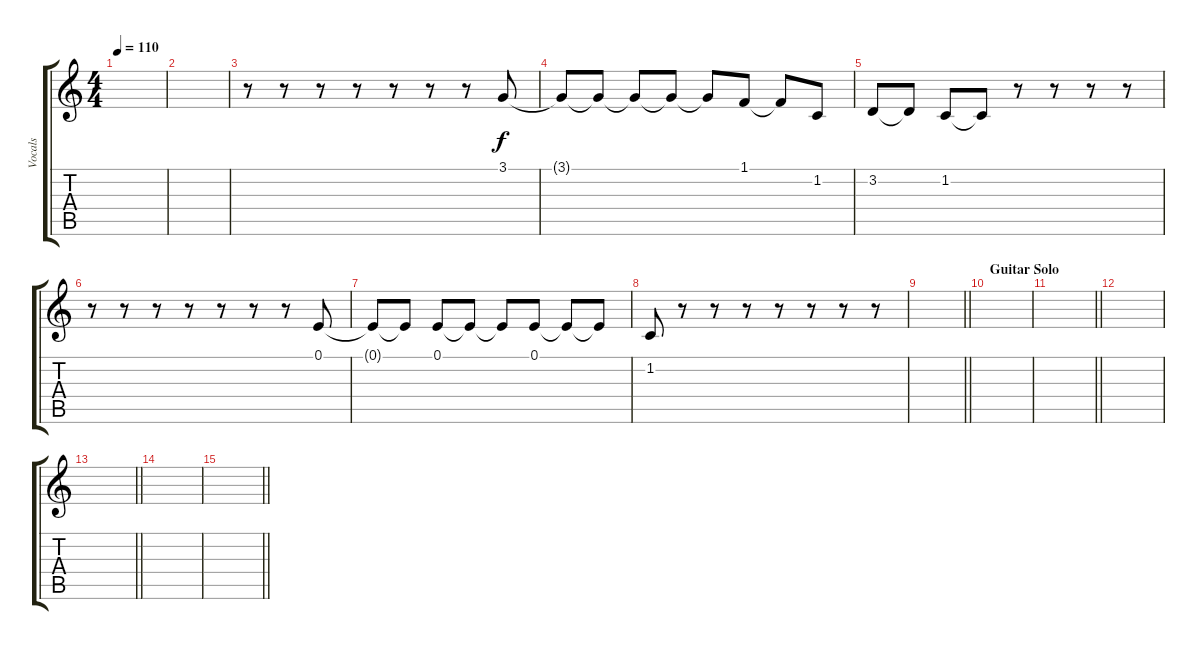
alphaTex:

\track ("Vocals" "Vocals") {instrument altosax}
\staff {score tabs}
\tuning (E4 B3 G3 D3 A2 E2) {hide}
\ts (4 4)
\tempo 110
\clef g2
\ks c
|
|
r.8 r.8 r.8 r.8 r.8 r.8 r.8 3.1.8 |
3.1{t}.8 3.1{t}.8 3.1{t}.8 3.1{t}.8 3.1{t}.8 1.1.8 1.1{t}.8 1.2.8 |
3.2.8 3.2{t}.8 1.2.8 1.2{t}.8 r.8 r.8 r.8 r.8 |
r.8 r.8 r.8 r.8 r.8 r.8 r.8 0.1.8 |
0.1{t}.8 0.1{t}.8 0.1.8 0.1{t}.8 0.1{t}.8 0.1.8 0.1{t}.8 0.1{t}.8 |
1.2.8 r.8 r.8 r.8 r.8 r.8 r.8 r.8 |
\barLineRight lightlight
|
\section ("" "Guitar Solo")
|
\barLineRight lightlight
|
|
\barLineRight lightlight
|
|
\barLineRight lightlight
